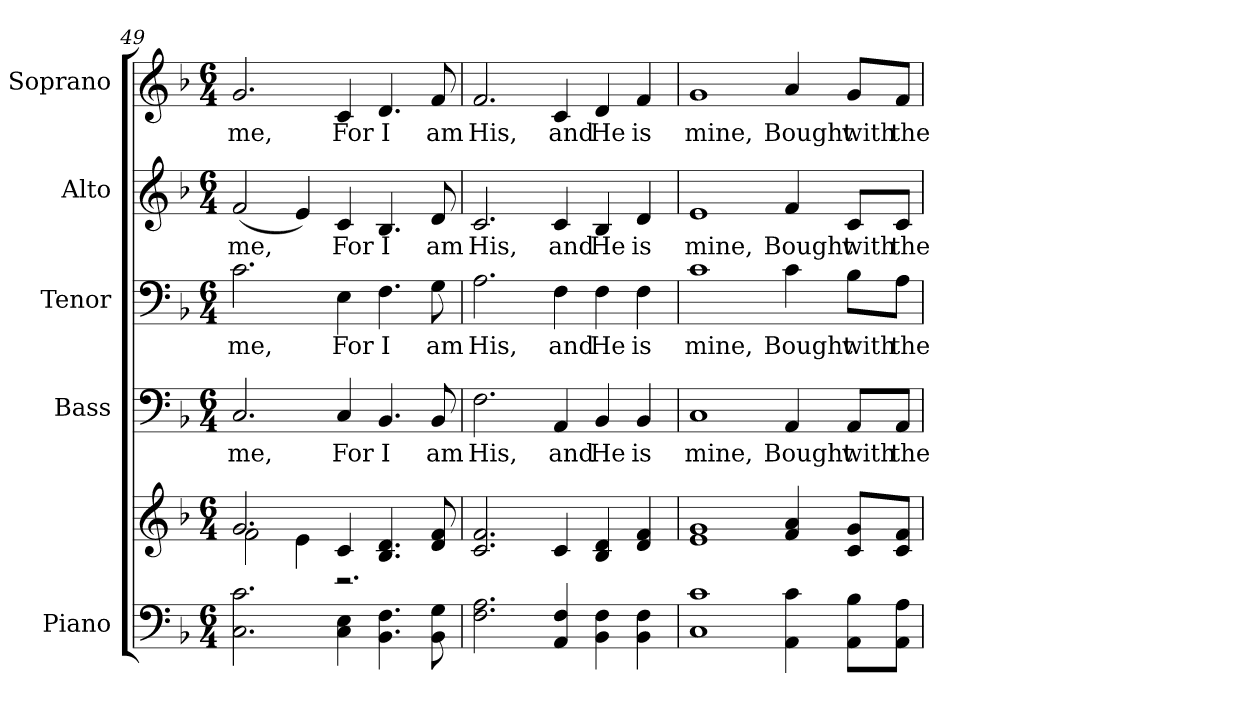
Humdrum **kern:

**kern	**kern	**kern	**text	**kern	**text	**kern	**text	**kern	**text
*part5	*part5	*part4	*part4	*part3	*part3	*part2	*part2	*part1	*part1
*staff6	*staff5	*staff4	*staff4	*staff3	*staff3	*staff2	*staff2	*staff1	*staff1
*I"Piano	*	*I"Bass	*	*I"Tenor	*	*I"Alto	*	*I"Soprano	*
*I'Pno.	*	*I'B.	*	*	*	*I'A.	*	*I'S.	*
!!LO:PB:g=z
*clefF4	*clefG2	*clefF4	*	*clefF4	*	*clefG2	*	*clefG2	*
*k[b-]	*k[b-]	*k[b-]	*	*k[b-]	*	*k[b-]	*	*k[b-]	*
*F:	*F:	*F:	*	*F:	*	*F:	*	*F:	*
*M6/4	*M6/4	*M6/4	*	*M6/4	*	*M6/4	*	*M6/4	*
=49	=49	=49	=49	=49	=49	=49	=49	=49	=49
*	*^	*	*	*	*	*	*	*	*
!	!	!	!	!LO:LY:b:color=#000000	!	!	!	!	!	!
!	!	!	!	!	!	!LO:LY:b:color=#000000	!	!	!	!
!	!	!	!	!	!	!	!	!LO:LY:b:color=#000000	!	!
!	!	!	!	!	!	!	!	!	!	!LO:LY:b:color=#000000
2.Ci\ 2.ci	2.gi/	2fi\	2.Ci/	me,	2.ci\	me,	(2fi/	me,	2.gi/	me,
.	.	4ei\	.	.	.	.	4ei/)	.	.	.
!	!	!	!	!LO:LY:b:color=#000000	!	!	!	!	!	!
!	!	!	!	!	!	!LO:LY:b:color=#000000	!	!	!	!
!	!	!	!	!	!	!	!	!LO:LY:b:color=#000000	!	!
!	!	!	!	!	!	!	!	!	!	!LO:LY:b:color=#000000
4Ci\ 4Ei	4ci/	2.r	4Ci/	For	4Ei\	For	4ci/	For	4ci/	For
!	!	!	!	!LO:LY:b:color=#000000	!	!	!	!	!	!
!	!	!	!	!	!	!LO:LY:b:color=#000000	!	!	!	!
!	!	!	!	!	!	!	!	!LO:LY:b:color=#000000	!	!
!	!	!	!	!	!	!	!	!	!	!LO:LY:b:color=#000000
4.BB-i\ 4.Fi	4.B-i/ 4.di	.	4.BB-i/	I	4.Fi\	I	4.B-i/	I	4.di/	I
!	!	!	!	!LO:LY:b:color=#000000	!	!	!	!	!	!
!	!	!	!	!	!	!LO:LY:b:color=#000000	!	!	!	!
!	!	!	!	!	!	!	!	!LO:LY:b:color=#000000	!	!
!	!	!	!	!	!	!	!	!	!	!LO:LY:b:color=#000000
8BB-i\ 8Gi	8di/ 8fi	.	8BB-i/	am	8Gi\	am	8di/	am	8fi/	am
*	*v	*v	*	*	*	*	*	*	*	*
=50	=50	=50	=50	=50	=50	=50	=50	=50	=50
!	!	!	!LO:LY:b:color=#000000	!	!	!	!	!	!
!	!	!	!	!	!LO:LY:b:color=#000000	!	!	!	!
!	!	!	!	!	!	!	!LO:LY:b:color=#000000	!	!
!	!	!	!	!	!	!	!	!	!LO:LY:b:color=#000000
2.Fi\ 2.Ai	2.ci/ 2.fi	2.Fi\	His,	2.Ai\	His,	2.ci/	His,	2.fi/	His,
!	!	!	!LO:LY:b:color=#000000	!	!	!	!	!	!
!	!	!	!	!	!LO:LY:b:color=#000000	!	!	!	!
!	!	!	!	!	!	!	!LO:LY:b:color=#000000	!	!
!	!	!	!	!	!	!	!	!	!LO:LY:b:color=#000000
4AAi/ 4Fi	4ci/	4AAi/	and	4Fi\	and	4ci/	and	4ci/	and
!	!	!	!LO:LY:b:color=#000000	!	!	!	!	!	!
!	!	!	!	!	!LO:LY:b:color=#000000	!	!	!	!
!	!	!	!	!	!	!	!LO:LY:b:color=#000000	!	!
!	!	!	!	!	!	!	!	!	!LO:LY:b:color=#000000
4BB-i\ 4Fi	4B-i/ 4di	4BB-i/	He	4Fi\	He	4B-i/	He	4di/	He
!	!	!	!LO:LY:b:color=#000000	!	!	!	!	!	!
!	!	!	!	!	!LO:LY:b:color=#000000	!	!	!	!
!	!	!	!	!	!	!	!LO:LY:b:color=#000000	!	!
!	!	!	!	!	!	!	!	!	!LO:LY:b:color=#000000
4BB-i\ 4Fi	4di/ 4fi	4BB-i/	is	4Fi\	is	4di/	is	4fi/	is
=51	=51	=51	=51	=51	=51	=51	=51	=51	=51
!	!	!	!LO:LY:b:color=#000000	!	!	!	!	!	!
!	!	!	!	!	!LO:LY:b:color=#000000	!	!	!	!
!	!	!	!	!	!	!	!LO:LY:b:color=#000000	!	!
!	!	!	!	!	!	!	!	!	!LO:LY:b:color=#000000
1Ci 1ci	1ei 1gi	1Ci	mine,	1ci	mine,	1ei	mine,	1gi	mine,
!	!	!	!LO:LY:b:color=#000000	!	!	!	!	!	!
!	!	!	!	!	!LO:LY:b:color=#000000	!	!	!	!
!	!	!	!	!	!	!	!LO:LY:b:color=#000000	!	!
!	!	!	!	!	!	!	!	!	!LO:LY:b:color=#000000
4AAi\ 4ci	4fi/ 4ai	4AAi/	Bought	4ci\	Bought	4fi/	Bought	4ai/	Bought
!	!	!	!LO:LY:b:color=#000000	!	!	!	!	!	!
!	!	!	!	!	!LO:LY:b:color=#000000	!	!	!	!
!	!	!	!	!	!	!	!LO:LY:b:color=#000000	!	!
!	!	!	!	!	!	!	!	!	!LO:LY:b:color=#000000
8AAi\ 8B-i\L	8ci/ 8gi/L	8AAi/L	with	8B-i\L	with	8ci/L	with	8gi/L	with
!	!	!	!LO:LY:b:color=#000000	!	!	!	!	!	!
!	!	!	!	!	!LO:LY:b:color=#000000	!	!	!	!
!	!	!	!	!	!	!	!LO:LY:b:color=#000000	!	!
!	!	!	!	!	!	!	!	!	!LO:LY:b:color=#000000
8AAi\ 8Ai\J	8ci/ 8fi/J	8AAi/J	the	8Ai\J	the	8ci/J	the	8fi/J	the
=	=	=	=	=	=	=	=	=	=
*-	*-	*-	*-	*-	*-	*-	*-	*-	*-
